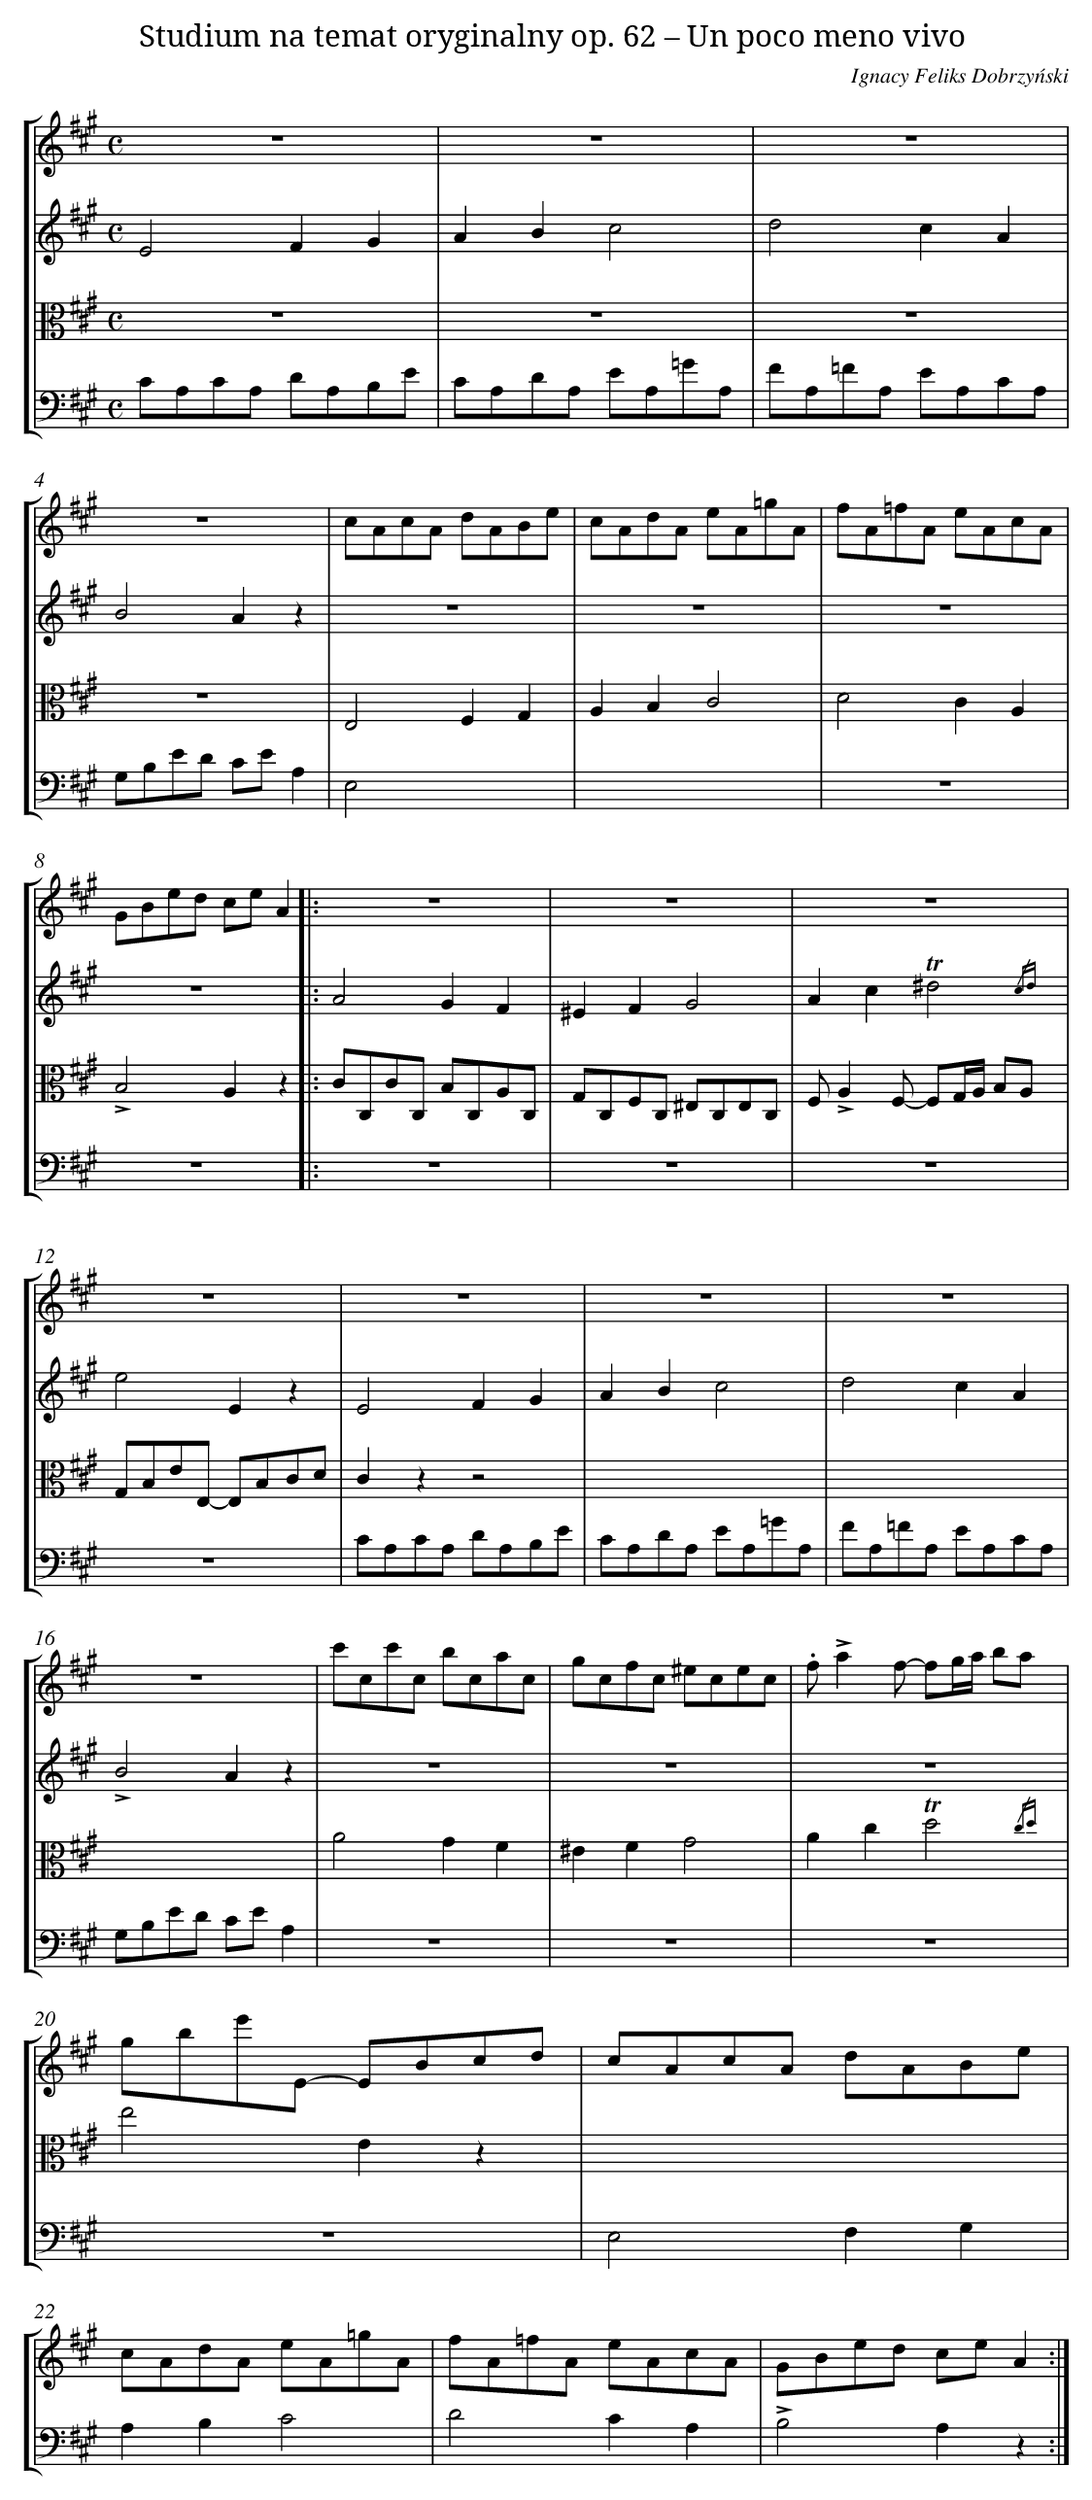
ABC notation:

X:1
T: Studium na temat oryginalny op. 62 – Un poco meno vivo
C: Ignacy Feliks Dobrzyński
L: 1/8
M: C
%%staves [1 2 3 4]
V: 1 clef=treble
V: 2 clef=treble
V: 3 clef=alto
V: 4 clef=bass
K: A
[V:1] z8 |
[V:2] E4F2G2 |
[V:3] z8 |
[V:4] CA,CA, DA,B,E |
[V:1] z8 |
[V:2] A2B2c4 |
[V:3] z8 |
[V:4] CA,DA, EA,=GA, |
[V:1] z8 |
[V:2] d4c2A2 |
[V:3] z8 |
[V:4] FA,=FA, EA,CA, |
[V:1] z8 |
[V:2] B4A2z2 |
[V:3] z8 |
[V:4] G,B,ED CEA,2 |
[V:1] cAcA dABe |
[V:2] z8 |
[V:3] E,4F,2G,2 |
[V:4] E,4x4 |
[V:1] cAdA eA=gA |
[V:2] z8 |
[V:3] A,2B,2C4 |
[V:4] x8 |
[V:1] fA=fA eAcA |
[V:2] z8 |
[V:3] D4C2A,2 |
[V:4] z8 |
[V:1] GBed ceA2 ]|:
[V:2] z8 ]|:
[V:3] !accent!B,4A,2z2 ]|:
[V:4] z8 ]|:
[V:1] z8 |
[V:2] A4G2F2 |
[V:3] CC,CC, B,C,A,C, |
[V:4] z8 |
[V:1] z8 |
[V:2] ^E2F2G4 |
[V:3] G,C,F,C, ^E,C,E,C, |
[V:4] z8 |
[V:1] z8 |
[V:2] A2c2!trill!^d4{/cd} |
[V:3] F,!accent!A,2F,- F,G,/A,/ B,A, |
[V:4] z8 |
[V:1] z8 |
[V:2] e4E2z2 |
[V:3] G,B,EE,- E,B,CD |
[V:4] z8 |
[V:1] z8 |
[V:2] E4F2G2 |
[V:3] C2z2z4 |
[V:4] CA,CA, DA,B,E |
[V:1] z8 |
[V:2] A2B2c4 |
[V:3] x8 |
[V:4] CA,DA, EA,=GA, |
[V:1] z8 |
[V:2] d4c2A2 |
[V:3] x8 |
[V:4] FA,=FA, EA,CA, |
[V:1] z8 |
[V:2] !accent!B4A2z2 |
[V:3] x8 |
[V:4] G,B,ED CEA,2 |
[V:1] c'cc'c bcac |
[V:2] z8 |
[V:3] A4G2F2 |
[V:4] z8 |
[V:1] gcfc ^ecec |
[V:2] z8 |
[V:3] ^E2F2G4 |
[V:4] z8 |
[V:1] .f!accent!a2f- fg/a/ ba |
[V:2] z8 |
[V:3] A2c2!trill!d4{/cd} |
[V:4] z8 |
[V:1] gbe'E- EBcd |
[V:2] x8 |
[V:3] e4E2z2 |
[V:4] z8 |
[V:1] cAcA dABe |
[V:2] x8 |
[V:3] x8 |
[V:4] E,4F,2G,2 |
[V:1] cAdA eA=gA |
[V:2] x8 |
[V:3] x8 |
[V:4] A,2B,2C4 |
[V:1] fA=fA eAcA |
[V:2] x8 |
[V:3] x8 |
[V:4] D4C2A,2 |
[V:1] GBed ceA2 :|]
[V:2] x8 :|]
[V:3] x8 :|]
[V:4] !accent!B,4A,2z2 :|]
